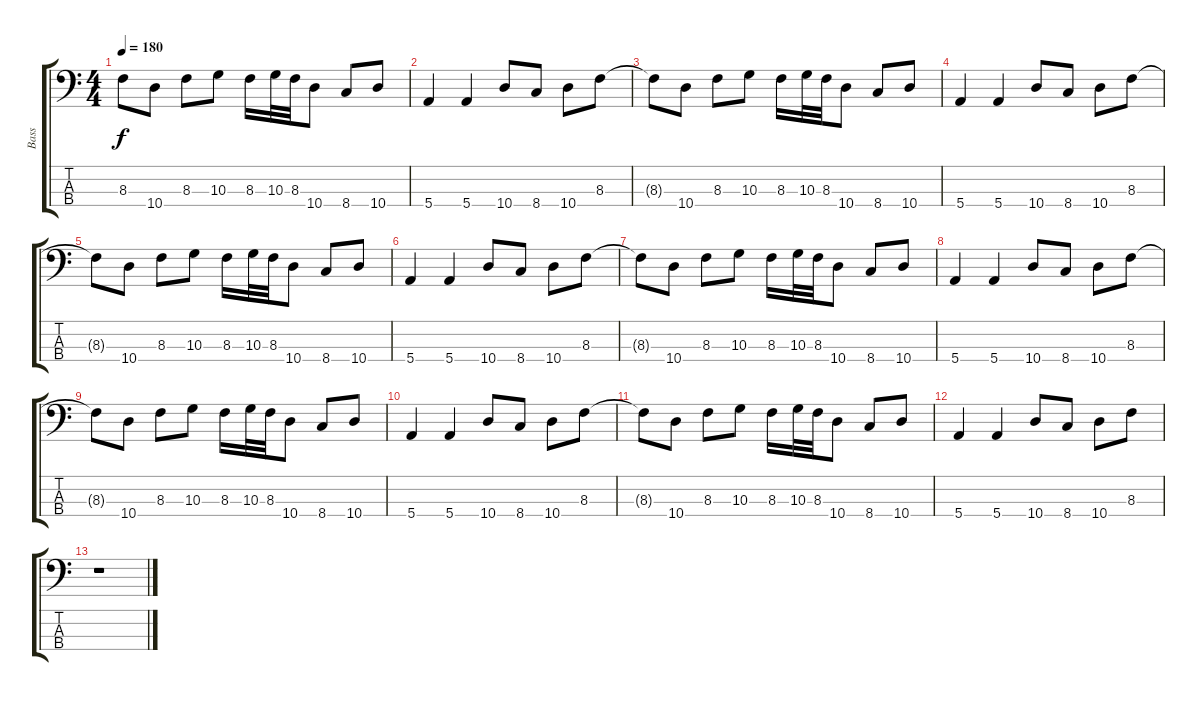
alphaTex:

\track ("Bass" "Bass") {instrument electricbasspick}
\staff {score tabs}
\tuning (G2 D2 A1 E1) {hide}
\ts (4 4)
\tempo 180
\clef f4
\ks c
8.3{t}.8{dy f} 10.4.8 8.3.8 10.3.8 8.3.16 10.3.32 8.3.32 10.4.8 8.4.8 10.4.8 |
5.4.4 5.4.4 10.4.8 8.4.8 10.4.8 8.3.8 |
8.3{t}.8 10.4.8 8.3.8 10.3.8 8.3.16 10.3.32 8.3.32 10.4.8 8.4.8 10.4.8 |
5.4.4 5.4.4 10.4.8 8.4.8 10.4.8 8.3.8 |
8.3{t}.8 10.4.8 8.3.8 10.3.8 8.3.16 10.3.32 8.3.32 10.4.8 8.4.8 10.4.8 |
5.4.4 5.4.4 10.4.8 8.4.8 10.4.8 8.3.8 |
8.3{t}.8 10.4.8 8.3.8 10.3.8 8.3.16 10.3.32 8.3.32 10.4.8 8.4.8 10.4.8 |
5.4.4 5.4.4 10.4.8 8.4.8 10.4.8 8.3.8 |
8.3{t}.8 10.4.8 8.3.8 10.3.8 8.3.16 10.3.32 8.3.32 10.4.8 8.4.8 10.4.8 |
5.4.4 5.4.4 10.4.8 8.4.8 10.4.8 8.3.8 |
8.3{t}.8 10.4.8 8.3.8 10.3.8 8.3.16 10.3.32 8.3.32 10.4.8 8.4.8 10.4.8 |
5.4.4 5.4.4 10.4.8 8.4.8 10.4.8 8.3.8 |
r.1
